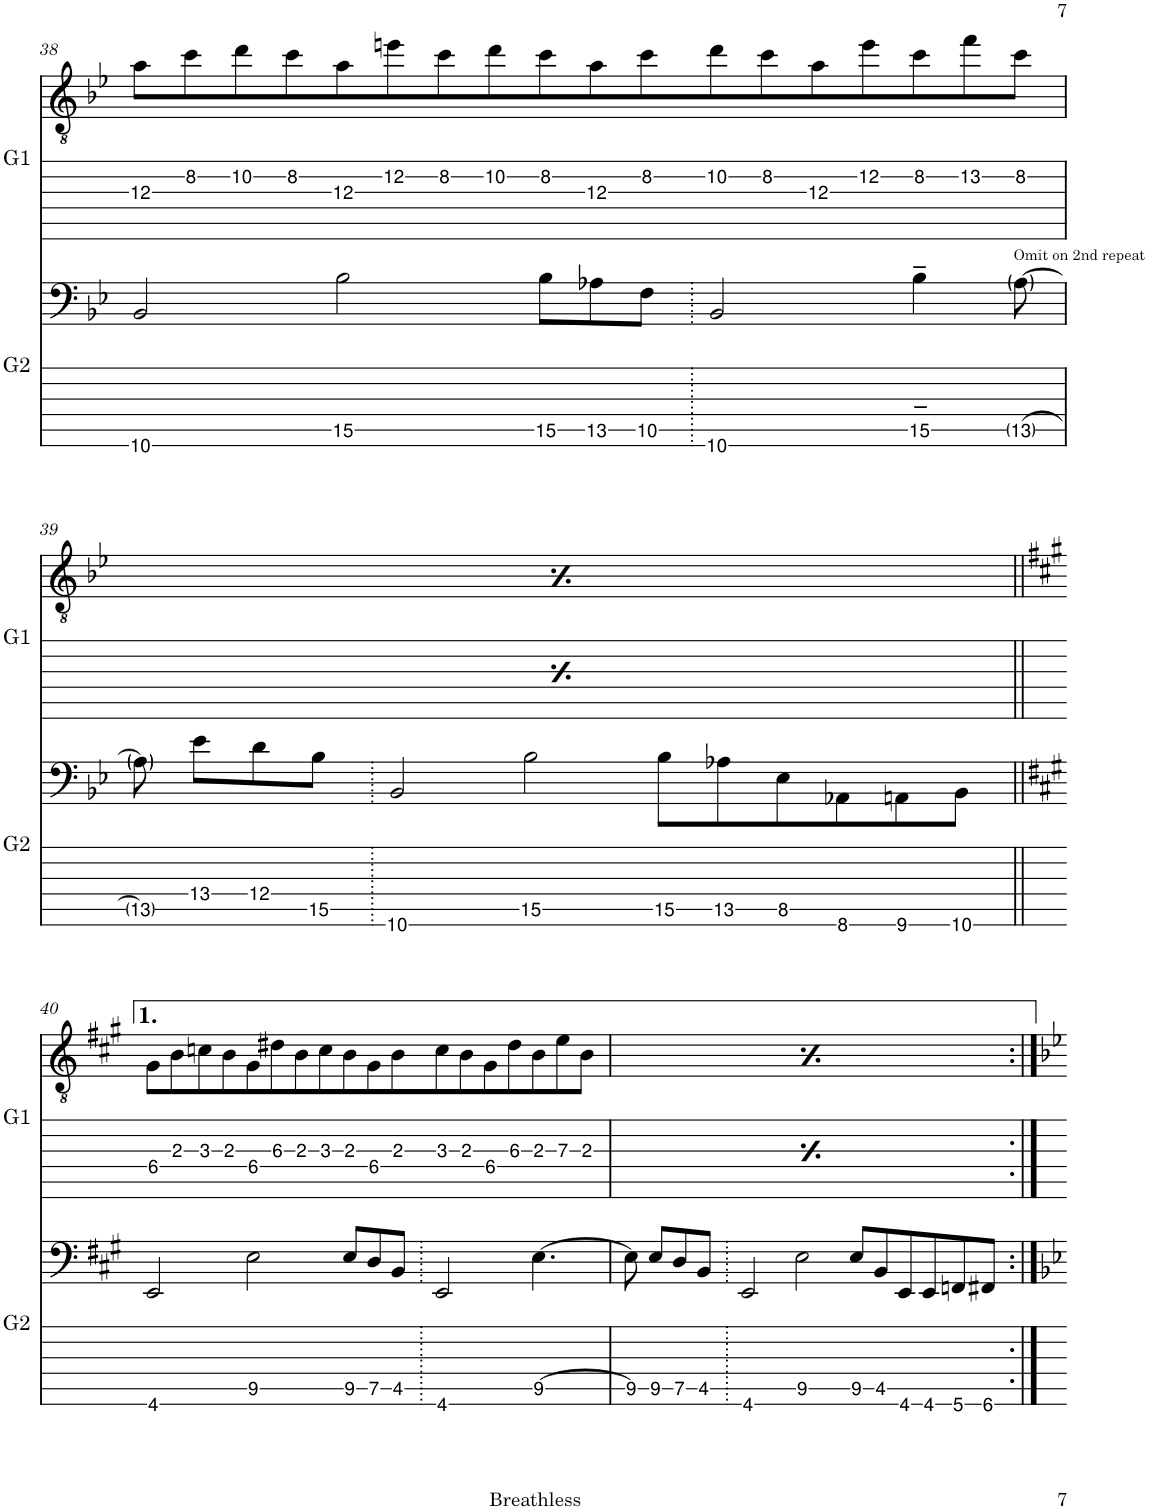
**kern	**kern	**kern	**kern
*part2	*part2	*part1	*part1
*staff4	*staff3	*staff2	*staff1
*I"G2	*	*I"G1	*
*I'G2	*	*I'G1	*
!!LO:PB:g=z
*clefF4	*clefF4	*	*clefGv2
*k[b-e-]	*k[b-e-]	*k[b-e-]	*k[b-e-]
*M9/4	*M9/4	*M9/4	*M9/4
=38.	=38.	=38	=38
2BB-	2BB-/	8aL	8a\L
.	.	8cc	8cc\
.	.	8dd	8dd\
.	.	8cc	8cc\
2B-	2B-\	8a	8a\
.	.	8eeJ	8een\
.	.	8ccL	8cc\
.	.	8dd	8dd\
8B-L	8B-\L	8cc	8cc\
8A-	8A-X\	8a	8a\
8FJ	8F\J	8cc	8cc\
2BB-	2BB-/	8ddJ	8dd\
.	.	8ccL	8cc\
.	.	8a	8a\
.	.	8ee	8ee\
4B-~	4B-~\	8cc	8cc\
.	.	8ff	8ff\
!	!LO:TX:a:t=Omit on 2nd repeat	!	!
[8A-	[8A-\	8ccJ	8cc\J
!!LO:LB:g=z
=39.	=39.	=39	=39
8A-L]	8A-\]	8aL	8a\L
8e-	8e-\L	8cc	8cc\
8d	8d\	8dd	8dd\
8B-J	8B-\J	8cc	8cc\
2BB-	2BB-/	8a	8a\
.	.	8eeJ	8een\
.	.	8ccL	8cc\
.	.	8dd	8dd\
2B-	2B-\	8cc	8cc\
.	.	8a	8a\
.	.	8cc	8cc\
.	.	8ddJ	8dd\
8B-L	8B-\L	8ccL	8cc\
8A-	8A-X\	8a	8a\
8E-	8E-\	8ee	8ee\
8AA-	8AA-X\	8cc	8cc\
8AA	8AAn\	8ff	8ff\
8BB-J	8BB-\J	8ccJ	8cc\J
!!LO:LB:g=z
=40.	=40.	=40||	=40||
*k[f#c#g#]	*k[f#c#g#]	*k[f#c#g#]	*k[f#c#g#]
2EE	2EE/	8G#L	8G#\L
.	.	8B	8B\
.	.	8c	8cn\
.	.	8B	8B\
2E	2E\	8G#	8G#\
.	.	8d#J	8d#X\
.	.	8BL	8B\
.	.	8c	8c\
8EL	8E/L	8B	8B\
8D	8D/	8G#	8G#\
8BBJ	8BB/J	8B	8B\
2EE	2EE/	8cJ	8c\
.	.	8BL	8B\
.	.	8G#	8G#\
.	.	8d#	8d#\
[4.E	[4.E\	8B	8B\
.	.	8e	8e\
.	.	8BJ	8B\J
=41.	=41.	=41	=41
8EL]	8E\]	8G#L	8G#\L
8E	8E/L	8B	8B\
8D	8D/	8c	8cn\
8BBJ	8BB/J	8B	8B\
2EE	2EE/	8G#	8G#\
.	.	8d#J	8d#X\
.	.	8BL	8B\
.	.	8c	8c\
2E	2E\	8B	8B\
.	.	8G#	8G#\
.	.	8B	8B\
.	.	8cJ	8c\
8EL	8E/L	8BL	8B\
8BB	8BB/	8G#	8G#\
8EE	8EE/	8d#	8d#\
8EE	8EE/	8B	8B\
8FF	8FFn/	8e	8e\
8FF#J	8FF#X/J	8BJ	8B\J
=:|!	=:|!	=:|!	=:|!
*-	*-	*-	*-
